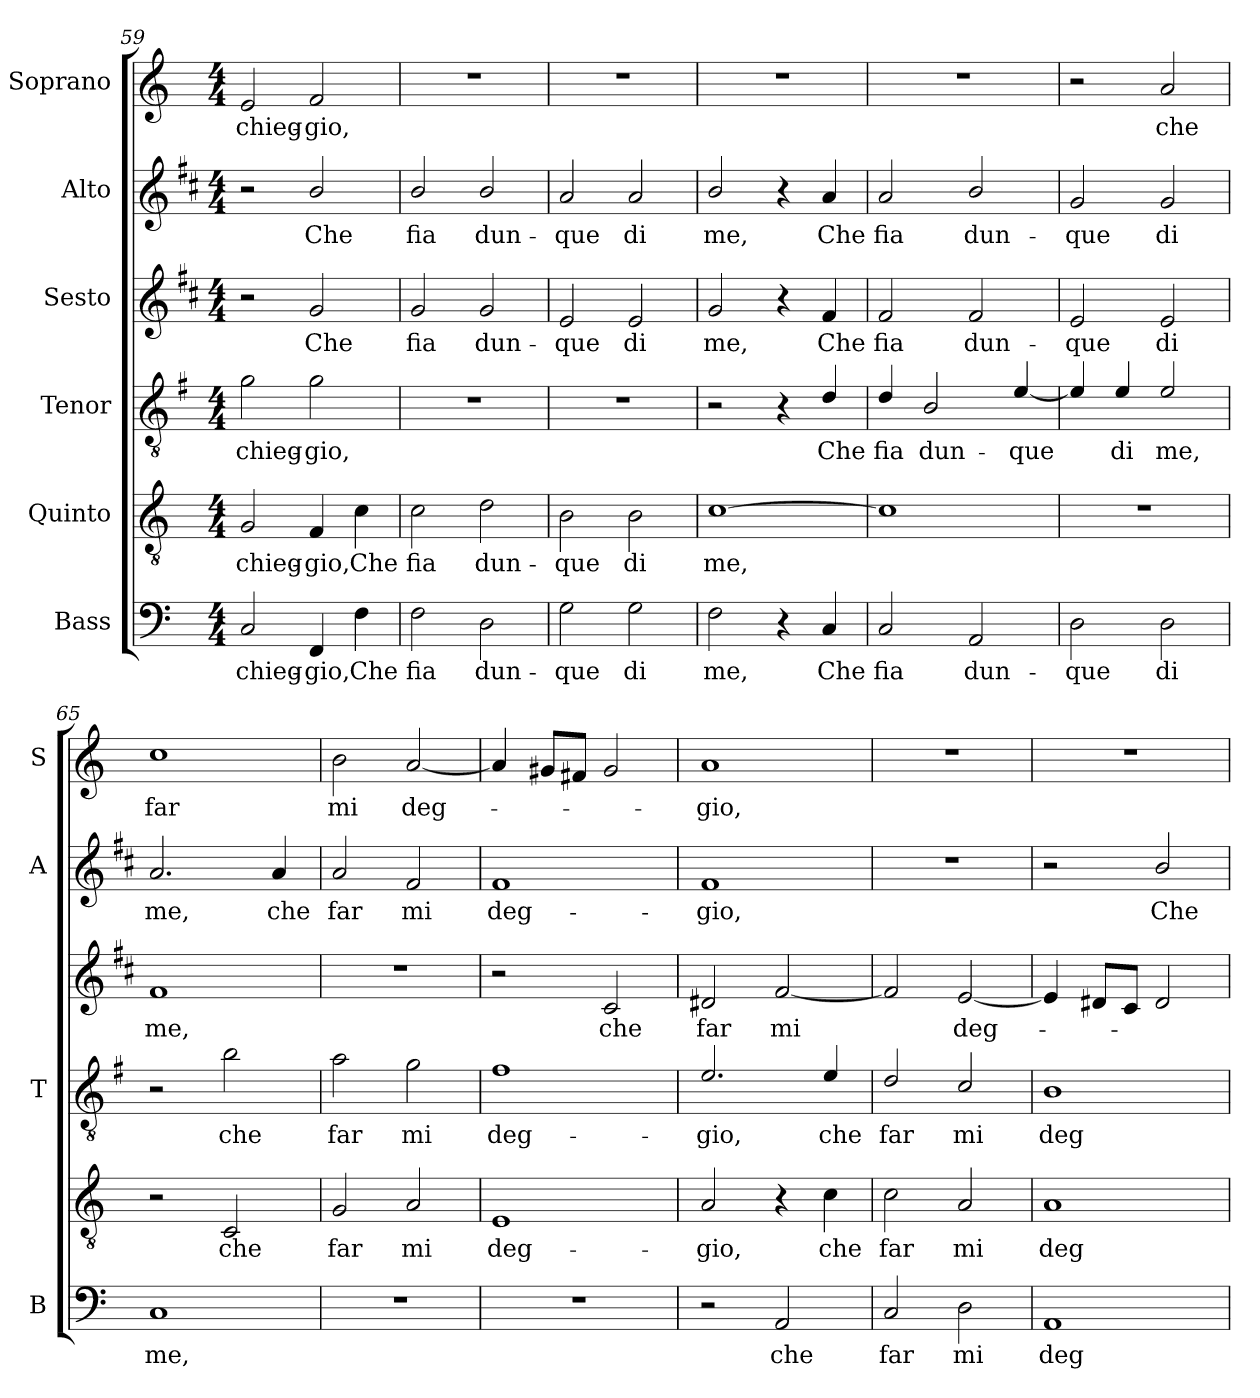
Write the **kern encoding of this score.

**kern	**text	**kern	**text	**kern	**text	**kern	**text	**kern	**text	**kern	**text
*part6	*part6	*part5	*part5	*part4	*part4	*part3	*part3	*part2	*part2	*part1	*part1
*staff6	*staff6	*staff5	*staff5	*staff4	*staff4	*staff3	*staff3	*staff2	*staff2	*staff1	*staff1
*I"Bass	*	*I"Quinto	*	*I"Tenor	*	*I"Sesto	*	*I"Alto	*	*I"Soprano	*
*I'B	*	*	*	*I'T	*	*	*	*I'A	*	*I'S	*
!!LO:LB:g=z
*clefF4	*	*clefGv2	*	*clefGv2	*	*clefG2	*	*clefG2	*	*clefG2	*
*	*	*	*	*ITrd4c7	*	*ITrd1c2	*	*ITrd1c2	*	*	*
*k[]	*	*k[]	*	*k[]	*	*k[]	*	*k[]	*	*k[]	*
*C:	*	*C:	*	*C:	*	*C:	*	*C:	*	*C:	*
*M4/4	*	*M4/4	*	*M4/4	*	*M4/4	*	*M4/4	*	*M4/4	*
=59	=59	=59	=59	=59	=59	=59	=59	=59	=59	=59	=59
!	!LO:LY:b	!	!LO:LY:b	!	!LO:LY:b	!	!	!	!	!	!LO:LY:b
2C/	chieg-	2G/	chieg-	2c\	chieg-	2r	.	2r	.	2e/	chieg-
!	!LO:LY:b	!	!LO:LY:b	!	!LO:LY:b	!	!LO:LY:b	!	!LO:LY:b	!	!LO:LY:b
4FF/	-gio,	4F/	-gio,	2c\	-gio,	2f/	Che	2a/	Che	2f/	-gio,
!	!LO:LY:b	!	!LO:LY:b	!	!	!	!	!	!	!	!
4F\	Che	4c\	Che	.	.	.	.	.	.	.	.
=60	=60	=60	=60	=60	=60	=60	=60	=60	=60	=60	=60
!	!LO:LY:b	!	!LO:LY:b	!	!	!	!LO:LY:b	!	!LO:LY:b	!	!
2F\	fia	2c\	fia	1r	.	2f/	fia	2a/	fia	1r	.
!	!LO:LY:b	!	!LO:LY:b	!	!	!	!LO:LY:b	!	!LO:LY:b	!	!
2D\	dun-	2d\	dun-	.	.	2f/	dun-	2a/	dun-	.	.
=61	=61	=61	=61	=61	=61	=61	=61	=61	=61	=61	=61
!	!LO:LY:b	!	!LO:LY:b	!	!	!	!LO:LY:b	!	!LO:LY:b	!	!
2G\	-que	2B\	-que	1r	.	2d/	-que	2g/	-que	1r	.
!	!LO:LY:b	!	!LO:LY:b	!	!	!	!LO:LY:b	!	!LO:LY:b	!	!
2G\	di	2B\	di	.	.	2d/	di	2g/	di	.	.
=62	=62	=62	=62	=62	=62	=62	=62	=62	=62	=62	=62
!	!LO:LY:b	!	!LO:LY:b	!	!	!	!LO:LY:b	!	!LO:LY:b	!	!
2F\	me,	[1c	me,	2r	.	2f/	me,	2a/	me,	1r	.
4r	.	.	.	4r	.	4r	.	4r	.	.	.
!	!LO:LY:b	!	!	!	!LO:LY:b	!	!LO:LY:b	!	!LO:LY:b	!	!
4C/	Che	.	.	4G/	Che	4e/	Che	4g/	Che	.	.
=63	=63	=63	=63	=63	=63	=63	=63	=63	=63	=63	=63
!	!LO:LY:b	!	!	!	!LO:LY:b	!	!LO:LY:b	!	!LO:LY:b	!	!
2C/	fia	1c]	.	4G/	fia	2e/	fia	2g/	fia	1r	.
!	!	!	!	!	!LO:LY:b	!	!	!	!	!	!
.	.	.	.	2E/	dun-	.	.	.	.	.	.
!	!LO:LY:b	!	!	!	!	!	!LO:LY:b	!	!LO:LY:b	!	!
2AA/	dun-	.	.	.	.	2e/	dun-	2a/	dun-	.	.
!	!	!	!	!	!LO:LY:b	!	!	!	!	!	!
.	.	.	.	[4A/	-que	.	.	.	.	.	.
=64	=64	=64	=64	=64	=64	=64	=64	=64	=64	=64	=64
!	!LO:LY:b	!	!	!	!	!	!LO:LY:b	!	!LO:LY:b	!	!
2D\	-que	1r	.	4A/]	.	2d/	-que	2f/	-que	2r	.
!	!	!	!	!	!LO:LY:b	!	!	!	!	!	!
.	.	.	.	4A/	di	.	.	.	.	.	.
!	!LO:LY:b	!	!	!	!LO:LY:b	!	!LO:LY:b	!	!LO:LY:b	!	!LO:LY:b
2D\	di	.	.	2A/	me,	2d/	di	2f/	di	2a/	che
=65	=65	=65	=65	=65	=65	=65	=65	=65	=65	=65	=65
!	!LO:LY:b	!	!	!	!	!	!LO:LY:b	!	!LO:LY:b	!	!LO:LY:b
1C	me,	2r	.	2r	.	1e	me,	2.g/	me,	1cc	far
!	!	!	!LO:LY:b	!	!LO:LY:b	!	!	!	!	!	!
.	.	2C/	che	2e\	che	.	.	.	.	.	.
!	!	!	!	!	!	!	!	!	!LO:LY:b	!	!
.	.	.	.	.	.	.	.	4g/	che	.	.
=66	=66	=66	=66	=66	=66	=66	=66	=66	=66	=66	=66
!	!	!	!LO:LY:b	!	!LO:LY:b	!	!	!	!LO:LY:b	!	!LO:LY:b
1r	.	2G/	far	2d\	far	1r	.	2g/	far	2b\	mi
!	!	!	!LO:LY:b	!	!LO:LY:b	!	!	!	!LO:LY:b	!	!LO:LY:b
.	.	2A/	mi	2c\	mi	.	.	2e/	mi	[2a/	deg-
!!LO:PB:g=z
=67	=67	=67	=67	=67	=67	=67	=67	=67	=67	=67	=67
!	!	!	!LO:LY:b	!	!LO:LY:b	!	!	!	!LO:LY:b	!	!
1r	.	1E	deg-	1B	deg-	2r	.	1e	deg-	4a/]	.
.	.	.	.	.	.	.	.	.	.	8g#X/L	.
.	.	.	.	.	.	.	.	.	.	8f#X/J	.
!	!	!	!	!	!	!	!LO:LY:b	!	!	!	!
.	.	.	.	.	.	2B/	che	.	.	2g#/	.
=68	=68	=68	=68	=68	=68	=68	=68	=68	=68	=68	=68
!	!	!	!LO:LY:b	!	!LO:LY:b	!	!LO:LY:b	!	!LO:LY:b	!	!LO:LY:b
2r	.	2A/	-gio,	2.A/	-gio,	2c#X/	far	1e	-gio,	1a	-gio,
!	!LO:LY:b	!	!	!	!	!	!LO:LY:b	!	!	!	!
2AA/	che	4r	.	.	.	[2e/	mi	.	.	.	.
!	!	!	!LO:LY:b	!	!LO:LY:b	!	!	!	!	!	!
.	.	4c\	che	4A/	che	.	.	.	.	.	.
=69	=69	=69	=69	=69	=69	=69	=69	=69	=69	=69	=69
!	!LO:LY:b	!	!LO:LY:b	!	!LO:LY:b	!	!	!	!	!	!
2C/	far	2c\	far	2G/	far	2e/]	.	1r	.	1r	.
!	!LO:LY:b	!	!LO:LY:b	!	!LO:LY:b	!	!LO:LY:b	!	!	!	!
2D\	mi	2A/	mi	2F/	mi	[2d/	deg-	.	.	.	.
=70	=70	=70	=70	=70	=70	=70	=70	=70	=70	=70	=70
!	!LO:LY:b	!	!LO:LY:b	!	!LO:LY:b	!	!	!	!	!	!
1AA	deg-	1A	deg-	1E	deg-	4d/]	.	2r	.	1r	.
.	.	.	.	.	.	8c#X/L	.	.	.	.	.
.	.	.	.	.	.	8B/J	.	.	.	.	.
!	!	!	!	!	!	!	!	!	!LO:LY:b	!	!
.	.	.	.	.	.	2c#/	.	2a/	Che	.	.
=	=	=	=	=	=	=	=	=	=	=	=
*-	*-	*-	*-	*-	*-	*-	*-	*-	*-	*-	*-
